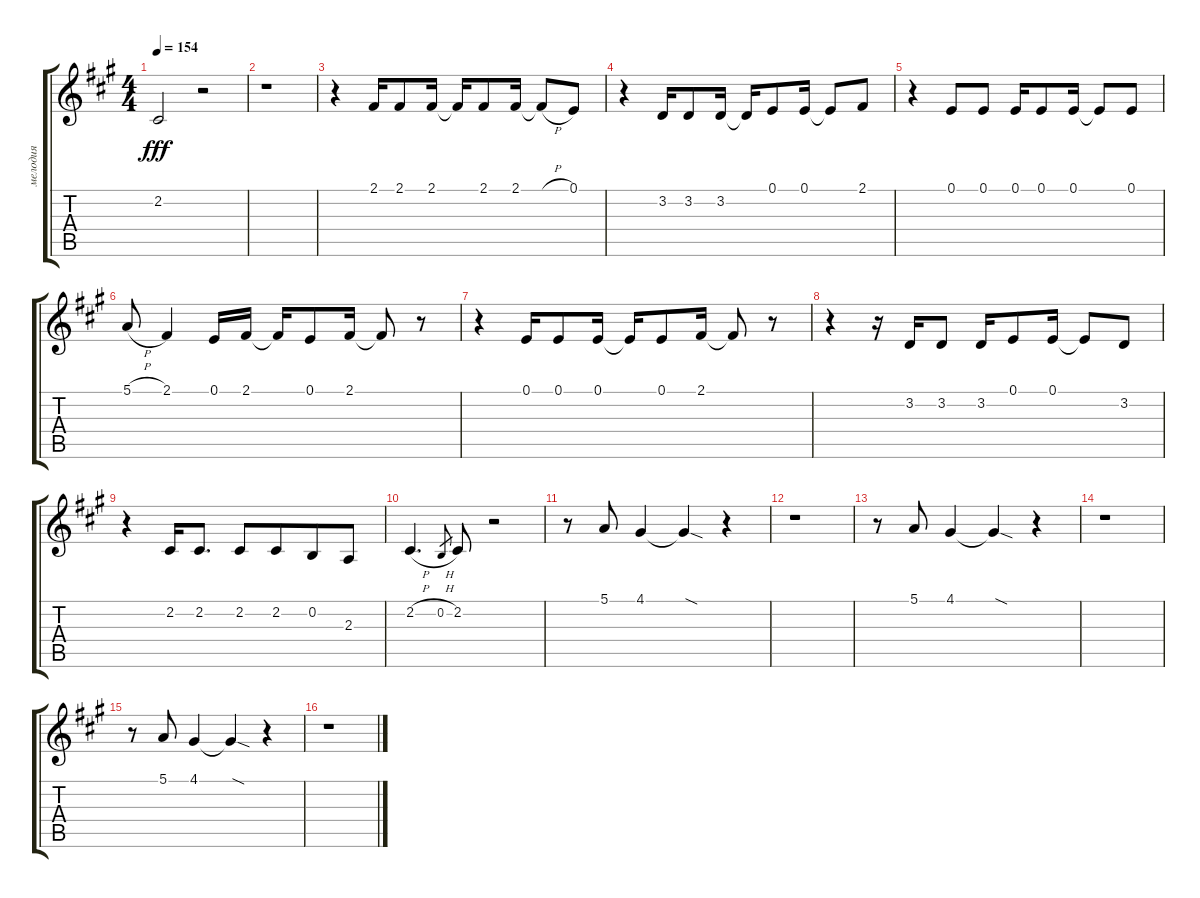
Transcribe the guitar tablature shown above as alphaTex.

\track ("мелодия" "мелодия") {instrument accordion}
\staff {score tabs}
\tuning (E4 B3 G3 D3 A2 E2) {hide}
\ts (4 4)
\tempo 154
\clef g2
\ks f#minor
2.2.2{dy fff} r.2 |
r.1 |
r.4 2.1.16 2.1.8 2.1.16 2.1{t}.16 2.1.8 2.1.16 2.1{h t}.8 0.1.8 |
r.4 3.2.16 3.2.8 3.2.16 3.2{t}.16 0.1.8 0.1.16 0.1{t}.8 2.1.8 |
r.4 0.1.8 0.1.8 0.1.16 0.1.8 0.1.16 0.1{t}.8 0.1.8 |
5.1{h}.8 2.1.4 0.1.16 2.1.16 2.1{t}.16 0.1.8 2.1.16 2.1{t}.8 r.8 |
r.4 0.1.16 0.1.8 0.1.16 0.1{t}.16 0.1.8 2.1.16 2.1{t}.8 r.8 |
r.4 r.16 3.2.16 3.2.8 3.2.16 0.1.8 0.1.16 0.1{t}.8 3.2.8 |
r.4 2.2.16 2.2.8{d} 2.2.8 2.2.8{beam merge} 0.2.8 2.3.8 |
2.2{h}.4{d} 0.2{h}.8{gr} 2.2.8 r.2 |
r.8 5.1.8 4.1.4 4.1{sod t}.4 r.4 |
r.1 |
r.8 5.1.8 4.1.4 4.1{sod t}.4 r.4 |
r.1 |
r.8 5.1.8 4.1.4 4.1{sod t}.4 r.4 |
r.1
